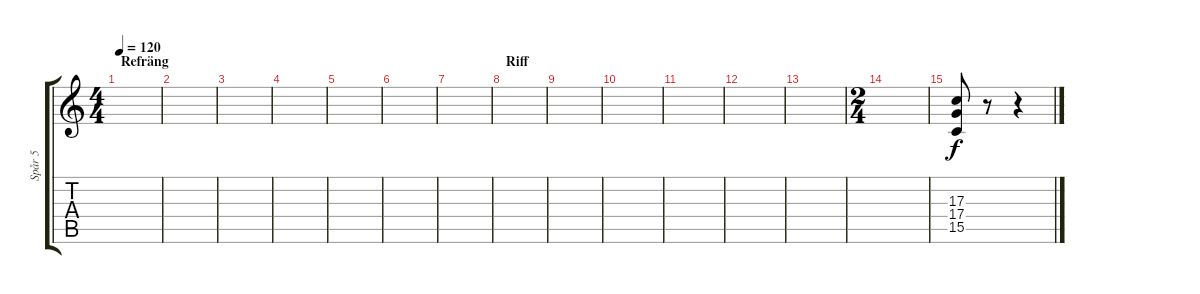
\track ("Spår 5" "Spår 5") {instrument synthbrass1}
\staff {score tabs}
\tuning (E4 B3 G3 D3 A2 E2) {hide}
\ts (4 4)
\section ("" "Refräng")
\tempo 120
\clef g2
\ks c
|
|
|
|
|
|
|
\section ("" "Riff")
|
|
|
|
|
|
\ts (2 4)
|
(17.3 17.4 15.5).8 r.8 r.4
